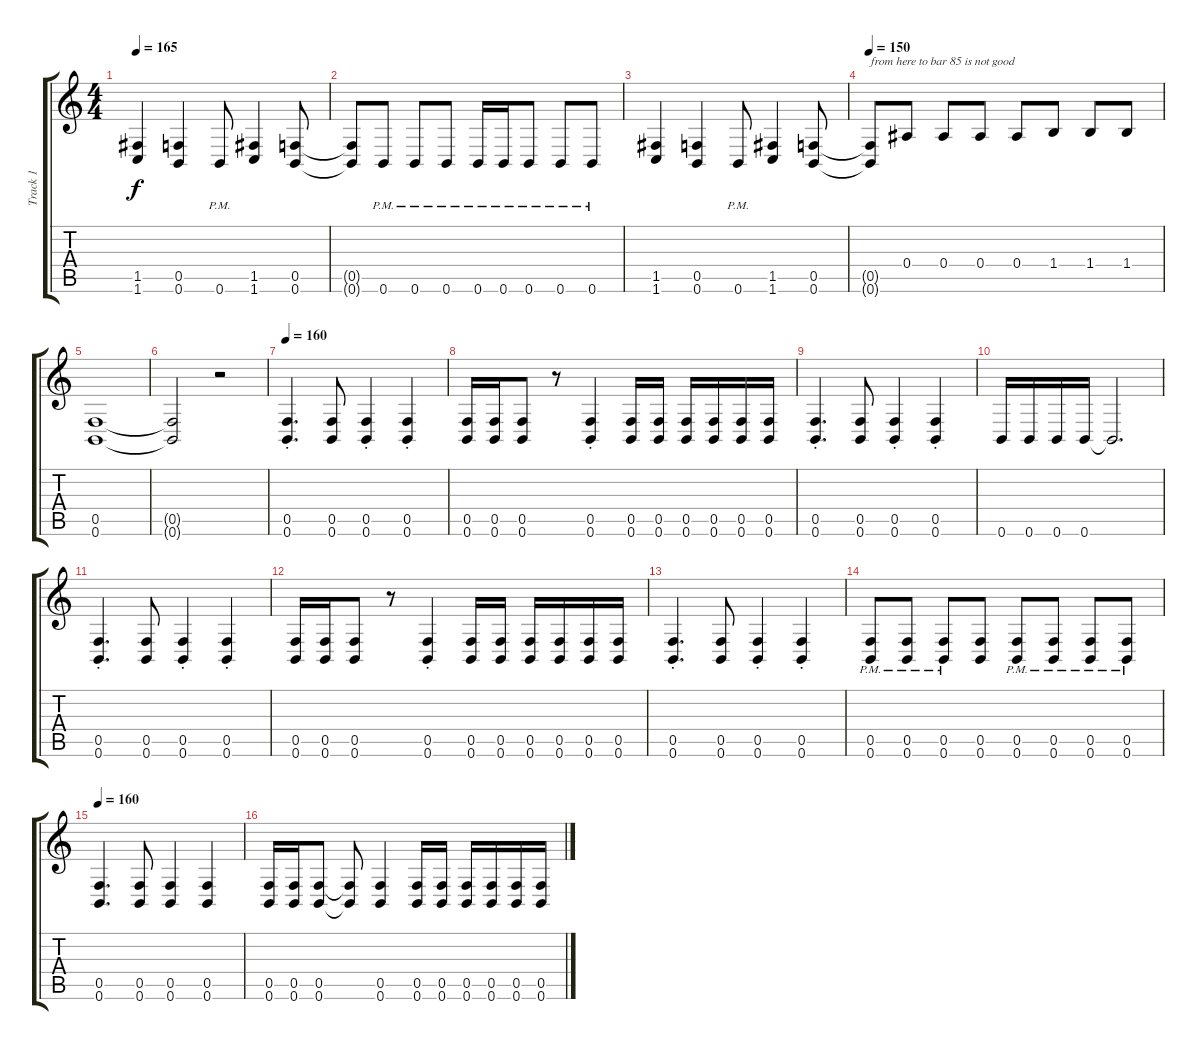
\track ("Track 1" "Track 1") {instrument distortionguitar}
\staff {score tabs}
\tuning (C4 G3 Eb3 Bb2 F2 B1) {hide}
\ts (4 4)
\tempo 165
\clef g2
\ks c
(1.5 1.6).4{dy f} (0.5 0.6).4 0.6{pm}.8 (1.5 1.6).4 (0.5 0.6).8 |
(0.5{t} 0.6{t}).8 0.6{pm}.8 0.6{pm}.8 0.6{pm}.8 0.6{pm}.16 0.6{pm}.16 0.6{pm}.8 0.6{pm}.8 0.6{pm}.8 |
(1.5 1.6).4 (0.5 0.6).4 0.6{pm}.8 (1.5 1.6).4 (0.5 0.6).8 |
\tempo 150
(0.5{t} 0.6{t}).8{txt "from here to bar 85 is not good"} 0.4.8 0.4.8 0.4.8 0.4.8 1.4.8 1.4.8 1.4.8 |
(0.5 0.6).1 |
(0.5{t} 0.6{t}).2 r.2 |
\tempo 160
(0.5{st} 0.6{st}).4{d} (0.5 0.6).8 (0.5{st} 0.6{st}).4 (0.5{st} 0.6{st}).4 |
(0.5 0.6).16 (0.5 0.6).16 (0.5 0.6).8 r.8 (0.5{st} 0.6{st}).4 (0.5 0.6).16 (0.5 0.6).16 (0.5 0.6).16 (0.5 0.6).16 (0.5 0.6).16 (0.5 0.6).16 |
(0.5{st} 0.6{st}).4{d} (0.5 0.6).8 (0.5{st} 0.6{st}).4 (0.5{st} 0.6{st}).4 |
0.6.16 0.6.16 0.6.16 0.6.16 0.6{t}.2{d} |
(0.5{st} 0.6{st}).4{d} (0.5 0.6).8 (0.5{st} 0.6{st}).4 (0.5{st} 0.6{st}).4 |
(0.5 0.6).16 (0.5 0.6).16 (0.5 0.6).8 r.8 (0.5{st} 0.6{st}).4 (0.5 0.6).16 (0.5 0.6).16 (0.5 0.6).16 (0.5 0.6).16 (0.5 0.6).16 (0.5 0.6).16 |
(0.5{st} 0.6{st}).4{d} (0.5 0.6).8 (0.5{st} 0.6{st}).4 (0.5{st} 0.6{st}).4 |
(0.5{pm} 0.6{pm}).8 (0.5{pm} 0.6{pm}).8 (0.5{pm} 0.6{pm}).8 (0.5 0.6).8 (0.5{pm} 0.6{pm}).8 (0.5{pm} 0.6{pm}).8 (0.5{pm} 0.6{pm}).8 (0.5{pm} 0.6{pm}).8 |
\tempo 160
(0.5 0.6).4{d} (0.5 0.6).8 (0.5 0.6).4 (0.5 0.6).4 |
(0.5 0.6).16 (0.5 0.6).16 (0.5 0.6).8 (0.5{t} 0.6{t}).8 (0.5 0.6).4 (0.5 0.6).16 (0.5 0.6).16 (0.5 0.6).16 (0.5 0.6).16 (0.5 0.6).16 (0.5 0.6).16
